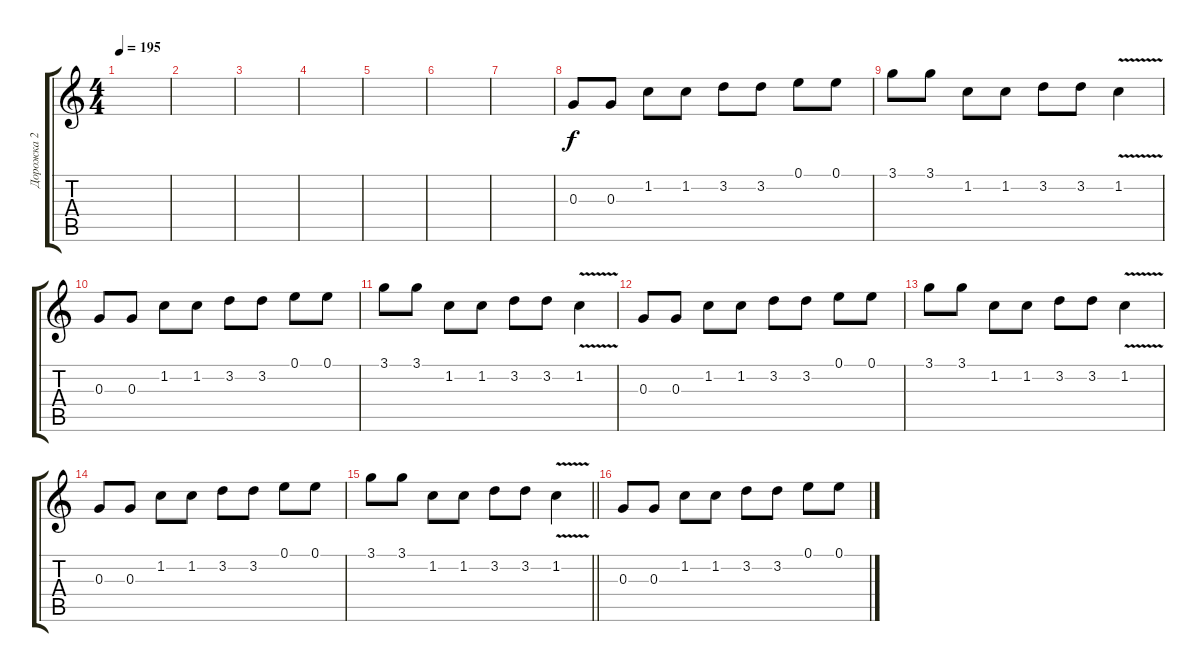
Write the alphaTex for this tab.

\track ("Дорожка 2" "Дорожка 2") {instrument distortionguitar}
\staff {score tabs}
\tuning (E4 B3 G3 D3 A2 E2) {hide}
\ts (4 4)
\tempo 195
\clef g2
\ks c
|
|
|
|
|
|
|
0.3.8 0.3.8 1.2.8 1.2.8 3.2.8 3.2.8 0.1.8 0.1.8 |
3.1.8 3.1.8 1.2.8 1.2.8 3.2.8 3.2.8 1.2{v}.4 |
0.3.8 0.3.8 1.2.8 1.2.8 3.2.8 3.2.8 0.1.8 0.1.8 |
3.1.8 3.1.8 1.2.8 1.2.8 3.2.8 3.2.8 1.2{v}.4 |
0.3.8 0.3.8 1.2.8 1.2.8 3.2.8 3.2.8 0.1.8 0.1.8 |
3.1.8 3.1.8 1.2.8 1.2.8 3.2.8 3.2.8 1.2{v}.4 |
0.3.8 0.3.8 1.2.8 1.2.8 3.2.8 3.2.8 0.1.8 0.1.8 |
\barLineRight lightlight
3.1.8 3.1.8 1.2.8 1.2.8 3.2.8 3.2.8 1.2{v}.4 |
0.3.8 0.3.8 1.2.8 1.2.8 3.2.8 3.2.8 0.1.8 0.1.8
